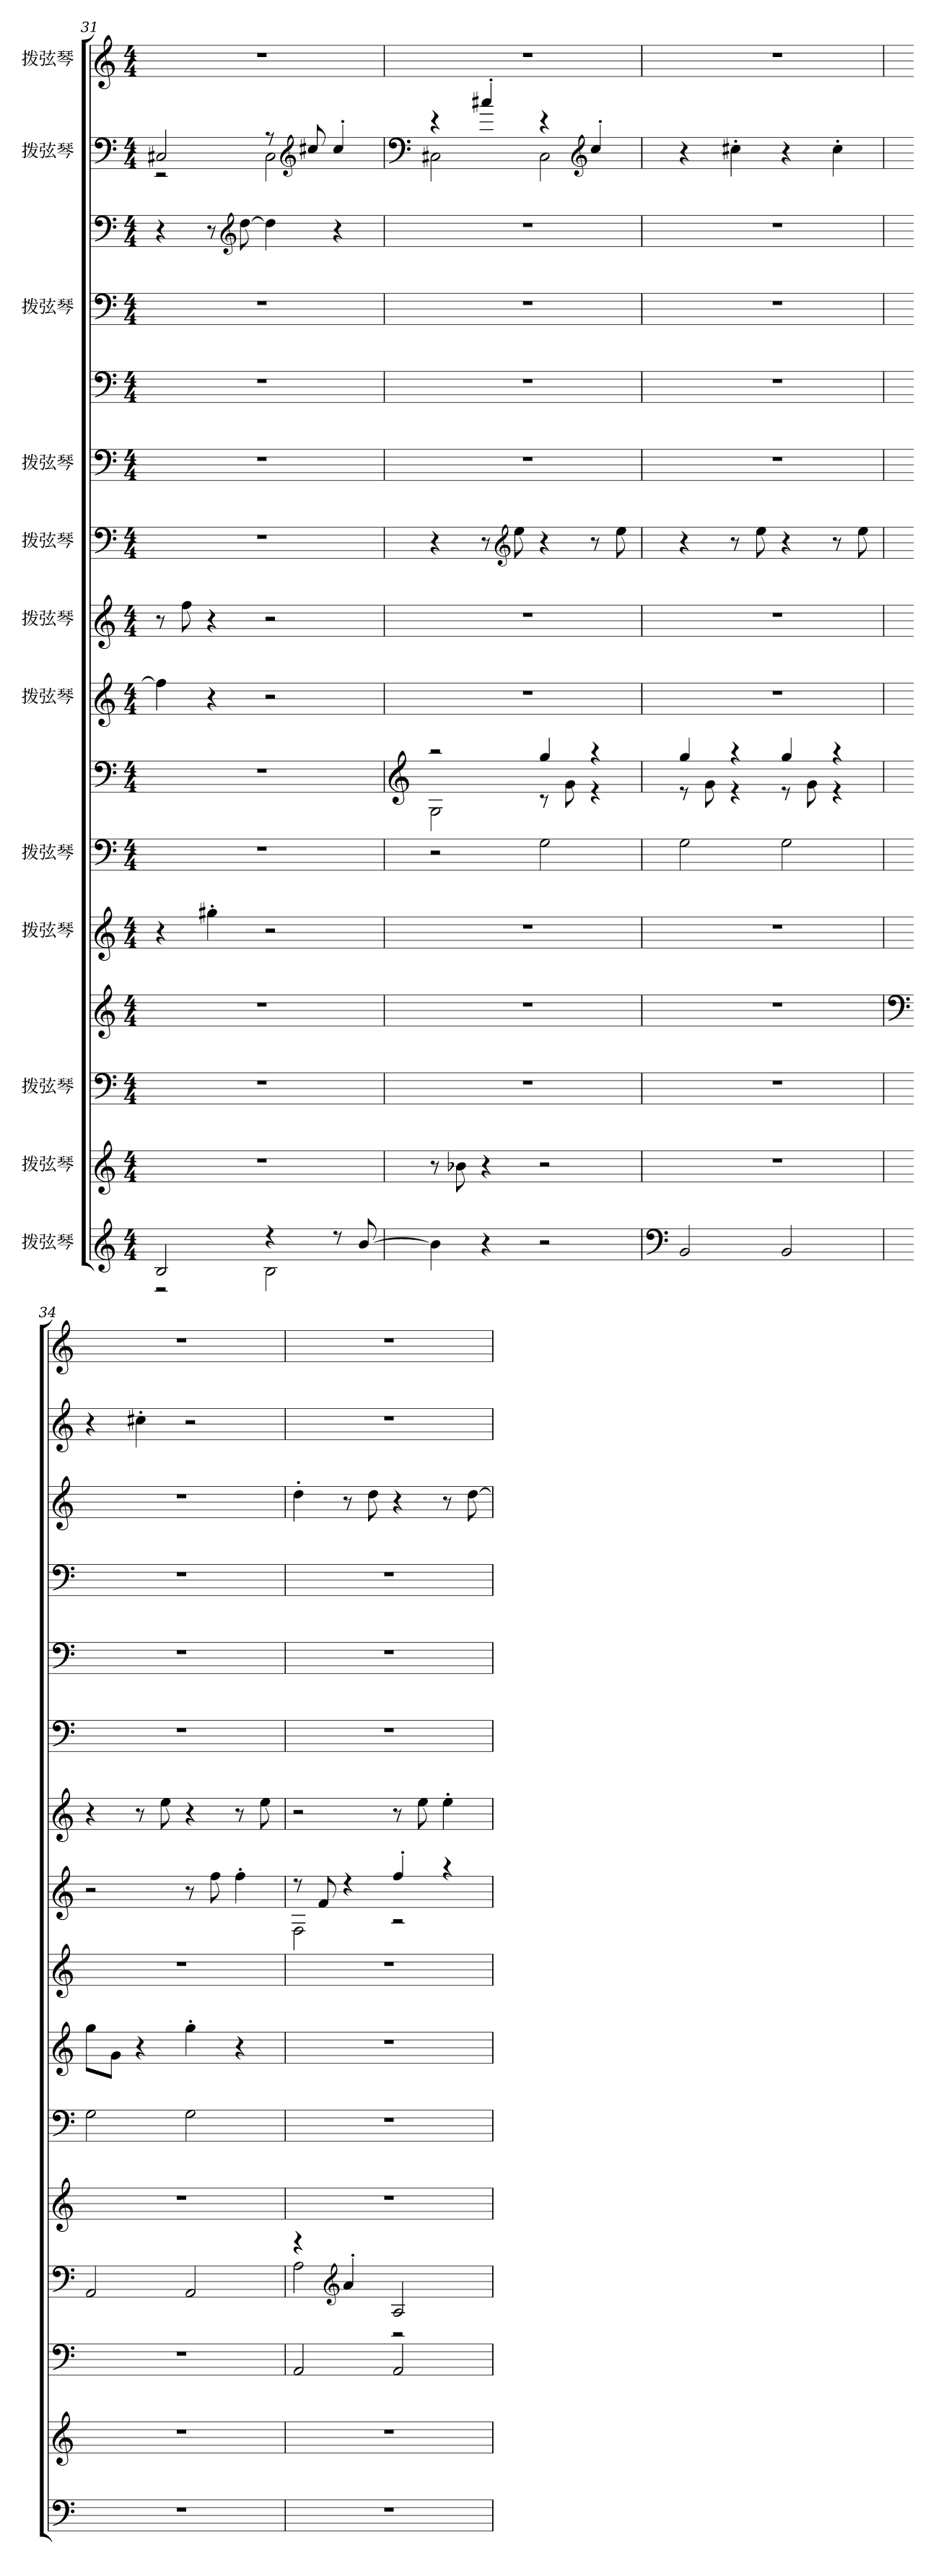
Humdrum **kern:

**kern	**kern	**kern	**kern	**kern	**kern	**kern	**kern	**kern	**kern	**kern	**kern	**kern	**kern	**kern	**kern
*part12	*part11	*part10	*part10	*part9	*part8	*part8	*part7	*part6	*part5	*part4	*part4	*part3	*part3	*part2	*part1
*staff16	*staff15	*staff14	*staff13	*staff12	*staff11	*staff10	*staff9	*staff8	*staff7	*staff6	*staff5	*staff4	*staff3	*staff2	*staff1
*I"拨弦琴	*I"拨弦琴	*I"拨弦琴	*	*I"拨弦琴	*I"拨弦琴	*	*I"拨弦琴	*I"拨弦琴	*I"拨弦琴	*I"拨弦琴	*	*I"拨弦琴	*	*I"拨弦琴	*I"拨弦琴
!!LO:PB:g=z
*clefG2	*clefG2	*clefF4	*clefG2	*clefG2	*clefF4	*clefF4	*clefG2	*clefG2	*clefF4	*clefF4	*clefF4	*clefF4	*clefF4	*clefF4	*clefG2
*k[]	*k[]	*k[]	*k[]	*k[]	*k[]	*k[]	*k[]	*k[]	*k[]	*k[]	*k[]	*k[]	*k[]	*k[]	*k[]
*M4/4	*M4/4	*M4/4	*M4/4	*M4/4	*M4/4	*M4/4	*M4/4	*M4/4	*M4/4	*M4/4	*M4/4	*M4/4	*M4/4	*M4/4	*M4/4
=31	=31	=31	=31	=31	=31	=31	=31	=31	=31	=31	=31	=31	=31	=31	=31
*^	*	*	*	*	*	*	*	*	*	*	*	*	*	*^	*
2B/	2r	1r	1r	1r	4r	1r	1r	4ff#\]	8r	1r	1r	1r	1r	4r	2C#X/	2r	1r
.	.	.	.	.	.	.	.	.	8ff\	.	.	.	.	.	.	.	.
.	.	.	.	.	4gg#X'\	.	.	4r	4r	.	.	.	.	8r	.	.	.
*	*	*	*	*	*	*	*	*	*	*	*	*	*	*clefG2	*	*	*
.	.	.	.	.	.	.	.	.	.	.	.	.	.	[8dd\	.	.	.
4r	2B\	.	.	.	2r	.	.	2r	2r	.	.	.	.	4dd\]	8r	2C#\	.
*	*	*	*	*	*	*	*	*	*	*	*	*	*	*	*clefG2	*	*
.	.	.	.	.	.	.	.	.	.	.	.	.	.	.	8cc#X/	.	.
8r	.	.	.	.	.	.	.	.	.	.	.	.	.	4r	4cc#'/	.	.
[8b/	.	.	.	.	.	.	.	.	.	.	.	.	.	.	.	.	.
*v	*v	*	*	*	*	*	*	*	*	*	*	*	*	*	*	*	*
=32	=32	=32	=32	=32	=32	=32	=32	=32	=32	=32	=32	=32	=32	=32	=32	=32
*	*	*	*	*	*	*clefG2	*	*	*	*	*	*	*	*clefF4	*	*
*	*	*	*	*	*	*^	*	*	*	*	*	*	*	*	*	*
4b\]	8r	1r	1r	1r	2r	2r	2G\	1r	1r	4r	1r	1r	1r	1r	4r	2C#X\	1r
.	8b-X\	.	.	.	.	.	.	.	.	.	.	.	.	.	.	.	.
4r	4r	.	.	.	.	.	.	.	.	8r	.	.	.	.	4cc#X'/	.	.
*	*	*	*	*	*	*	*	*	*	*clefG2	*	*	*	*	*	*	*
.	.	.	.	.	.	.	.	.	.	8ee\	.	.	.	.	.	.	.
2r	2r	.	.	.	2G\	4gg/	8r	.	.	4r	.	.	.	.	4r	2C#\	.
.	.	.	.	.	.	.	8g\	.	.	.	.	.	.	.	.	.	.
*	*	*	*	*	*	*	*	*	*	*	*	*	*	*	*clefG2	*	*
.	.	.	.	.	.	4r	4r	.	.	8r	.	.	.	.	4cc#'/	.	.
.	.	.	.	.	.	.	.	.	.	8ee\	.	.	.	.	.	.	.
*	*	*	*	*	*	*	*	*	*	*	*	*	*	*	*v	*v	*
=33	=33	=33	=33	=33	=33	=33	=33	=33	=33	=33	=33	=33	=33	=33	=33	=33
*clefF4	*	*	*	*	*	*	*	*	*	*	*	*	*	*	*	*
2BB/	1r	1r	1r	1r	2G\	4gg/	8r	1r	1r	4r	1r	1r	1r	1r	4r	1r
.	.	.	.	.	.	.	8g\	.	.	.	.	.	.	.	.	.
.	.	.	.	.	.	4r	4r	.	.	8r	.	.	.	.	4cc#X'\	.
.	.	.	.	.	.	.	.	.	.	8ee\	.	.	.	.	.	.
2BB/	.	.	.	.	2G\	4gg/	8r	.	.	4r	.	.	.	.	4r	.
.	.	.	.	.	.	.	8g\	.	.	.	.	.	.	.	.	.
.	.	.	.	.	.	4r	4r	.	.	8r	.	.	.	.	4cc#'\	.
.	.	.	.	.	.	.	.	.	.	8ee\	.	.	.	.	.	.
*	*	*	*	*	*	*v	*v	*	*	*	*	*	*	*	*	*
!!LO:PB:g=z
=34	=34	=34	=34	=34	=34	=34	=34	=34	=34	=34	=34	=34	=34	=34	=34
*	*	*	*clefF4	*	*	*	*	*	*	*	*	*	*	*	*
1r	1r	1r	2AA/	1r	2G\	8gg\L	1r	2r	4r	1r	1r	1r	1r	4r	1r
.	.	.	.	.	.	8g\J	.	.	.	.	.	.	.	.	.
.	.	.	.	.	.	4r	.	.	8r	.	.	.	.	4cc#X'\	.
.	.	.	.	.	.	.	.	.	8ee\	.	.	.	.	.	.
.	.	.	2AA/	.	2G\	4gg'\	.	8r	4r	.	.	.	.	2r	.
.	.	.	.	.	.	.	.	8ff\	.	.	.	.	.	.	.
.	.	.	.	.	.	4r	.	4ff'\	8r	.	.	.	.	.	.
.	.	.	.	.	.	.	.	.	8ee\	.	.	.	.	.	.
=35	=35	=35	=35	=35	=35	=35	=35	=35	=35	=35	=35	=35	=35	=35	=35
*	*	*	*^	*	*	*	*	*^	*	*	*	*	*	*	*
1r	1r	2AA/	4r	2A\	1r	1r	1r	1r	8r	2F\	2r	1r	1r	1r	4dd'\	1r	1r
.	.	.	.	.	.	.	.	.	8f/	.	.	.	.	.	.	.	.
*	*	*	*clefG2	*	*	*	*	*	*	*	*	*	*	*	*	*	*
.	.	.	4a'/	.	.	.	.	.	4r	.	.	.	.	.	8r	.	.
.	.	.	.	.	.	.	.	.	.	.	.	.	.	.	8dd\	.	.
.	.	2AA/	2A/	2r	.	.	.	.	4ff'/	2r	8r	.	.	.	4r	.	.
.	.	.	.	.	.	.	.	.	.	.	8ee\	.	.	.	.	.	.
.	.	.	.	.	.	.	.	.	4r	.	4ee'\	.	.	.	8r	.	.
.	.	.	.	.	.	.	.	.	.	.	.	.	.	.	[8dd\	.	.
*	*	*	*v	*v	*	*	*	*	*v	*v	*	*	*	*	*	*	*
=	=	=	=	=	=	=	=	=	=	=	=	=	=	=	=
*-	*-	*-	*-	*-	*-	*-	*-	*-	*-	*-	*-	*-	*-	*-	*-
